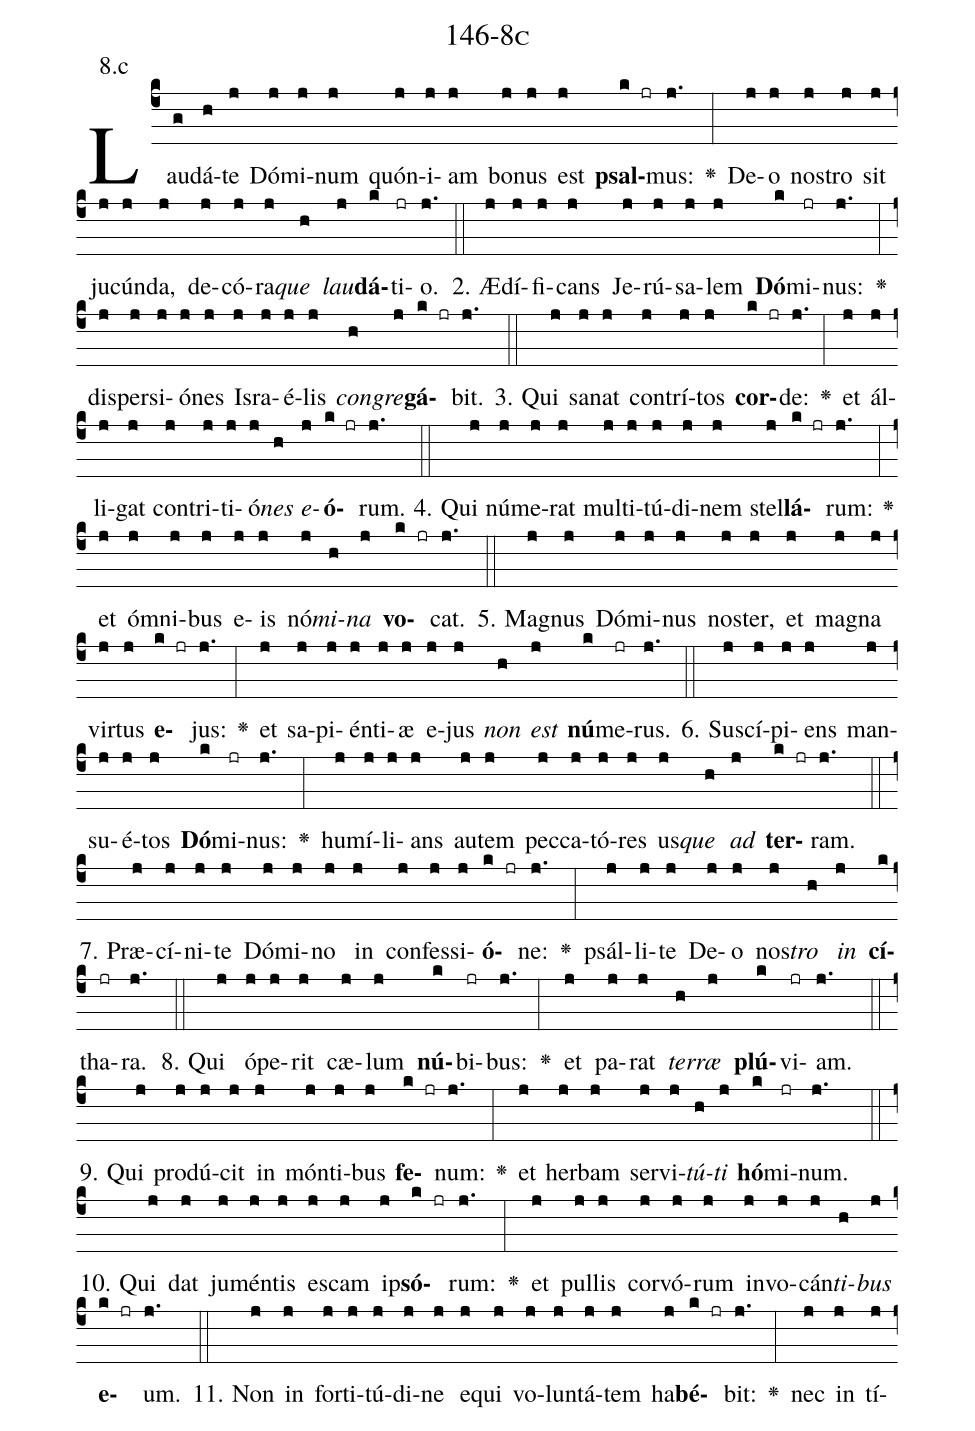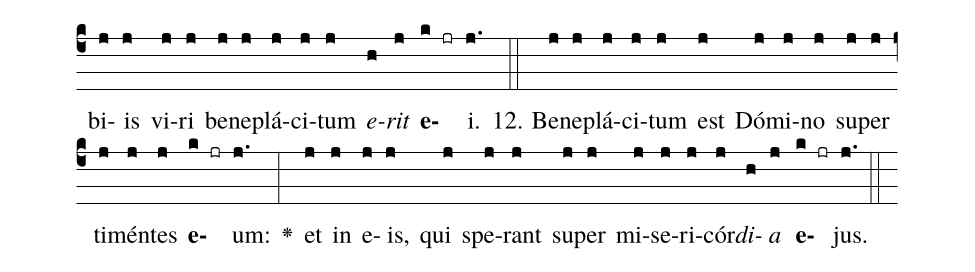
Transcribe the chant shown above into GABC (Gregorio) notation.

name: 146-8c;
annotation: 8.c;
%%
(c4)Lau(g)dá(h)te(j) Dó(j)mi(j)num(j) quón(j)i(j)am(j) bo(j)nus(j) est(j) <b>psal</b>(k jr)mus:(j.) <v>\greheightstar</v>(:) De(j)o(j) nos(j)tro(j) sit(j) ju(j)cún(j)da,(j) de(j)có(j)ra(j)<i>que</i>(h) <i>lau</i>(j)<b>dá</b>(k)ti(jr)o.(j.) (::)
2. Æ(j)dí(j)fi(j)cans(j) Je(j)rú(j)sa(j)lem(j) <b>Dó</b>(k)mi(jr)nus:(j.) <v>\greheightstar</v>(:) di(j)sper(j)si(j)ó(j)nes(j) Is(j)ra(j)é(j)lis(j) <i>con</i>(h)<i>gre</i>(j)<b>gá</b>(k jr)bit.(j.) (::)
3. Qui(j) sa(j)nat(j) con(j)trí(j)tos(j) <b>cor</b>(k jr)de:(j.) <v>\greheightstar</v>(:) et(j) ál(j)li(j)gat(j) con(j)tri(j)ti(j)ó(j)<i>nes</i>(h) <i>e</i>(j)<b>ó</b>(k jr)rum.(j.) (::)
4. Qui(j) nú(j)me(j)rat(j) mul(j)ti(j)tú(j)di(j)nem(j) stel(j)<b>lá</b>(k jr)rum:(j.) <v>\greheightstar</v>(:) et(j) óm(j)ni(j)bus(j) e(j)is(j) nó(j)<i>mi</i>(h)<i>na</i>(j) <b>vo</b>(k jr)cat.(j.) (::)
5. Ma(j)gnus(j) Dó(j)mi(j)nus(j) nos(j)ter,(j) et(j) ma(j)gna(j) vir(j)tus(j) <b>e</b>(k jr)jus:(j.) <v>\greheightstar</v>(:) et(j) sa(j)pi(j)én(j)ti(j)æ(j) e(j)jus(j) <i>non</i>(h) <i>est</i>(j) <b>nú</b>(k)me(jr)rus.(j.) (::)
6. Su(j)scí(j)pi(j)ens(j) man(j)su(j)é(j)tos(j) <b>Dó</b>(k)mi(jr)nus:(j.) <v>\greheightstar</v>(:) hu(j)mí(j)li(j)ans(j) au(j)tem(j) pec(j)ca(j)tó(j)res(j) us(j)<i>que</i>(h) <i>ad</i>(j) <b>ter</b>(k jr)ram.(j.) (::)
7. Præ(j)cí(j)ni(j)te(j) Dó(j)mi(j)no(j) in(j) con(j)fes(j)si(j)<b>ó</b>(k jr)ne:(j.) <v>\greheightstar</v>(:) psál(j)li(j)te(j) De(j)o(j) nos(j)<i>tro</i>(h) <i>in</i>(j) <b>cí</b>(k)tha(jr)ra.(j.) (::)
8. Qui(j) ó(j)pe(j)rit(j) cæ(j)lum(j) <b>nú</b>(k)bi(jr)bus:(j.) <v>\greheightstar</v>(:) et(j) pa(j)rat(j) <i>ter</i>(h)<i>ræ</i>(j) <b>plú</b>(k)vi(jr)am.(j.) (::)
9. Qui(j) pro(j)dú(j)cit(j) in(j) món(j)ti(j)bus(j) <b>fe</b>(k jr)num:(j.) <v>\greheightstar</v>(:) et(j) her(j)bam(j) ser(j)vi(j)<i>tú</i>(h)<i>ti</i>(j) <b>hó</b>(k)mi(jr)num.(j.) (::)
10. Qui(j) dat(j) ju(j)mén(j)tis(j) es(j)cam(j) ip(j)<b>só</b>(k jr)rum:(j.) <v>\greheightstar</v>(:) et(j) pul(j)lis(j) cor(j)vó(j)rum(j) in(j)vo(j)cán(j)<i>ti</i>(h)<i>bus</i>(j) <b>e</b>(k jr)um.(j.) (::)
11. Non(j) in(j) for(j)ti(j)tú(j)di(j)ne(j) e(j)qui(j) vo(j)lun(j)tá(j)tem(j) ha(j)<b>bé</b>(k jr)bit:(j.) <v>\greheightstar</v>(:) nec(j) in(j) tí(j)bi(j)is(j) vi(j)ri(j) be(j)ne(j)plá(j)ci(j)tum(j) <i>e</i>(h)<i>rit</i>(j) <b>e</b>(k jr)i.(j.) (::)
12. Be(j)ne(j)plá(j)ci(j)tum(j) est(j) Dó(j)mi(j)no(j) su(j)per(j) ti(j)mén(j)tes(j) <b>e</b>(k jr)um:(j.) <v>\greheightstar</v>(:) et(j) in(j) e(j)is,(j) qui(j) spe(j)rant(j) su(j)per(j) mi(j)se(j)ri(j)cór(j)<i>di</i>(h)<i>a</i>(j) <b>e</b>(k jr)jus.(j.) (::)
